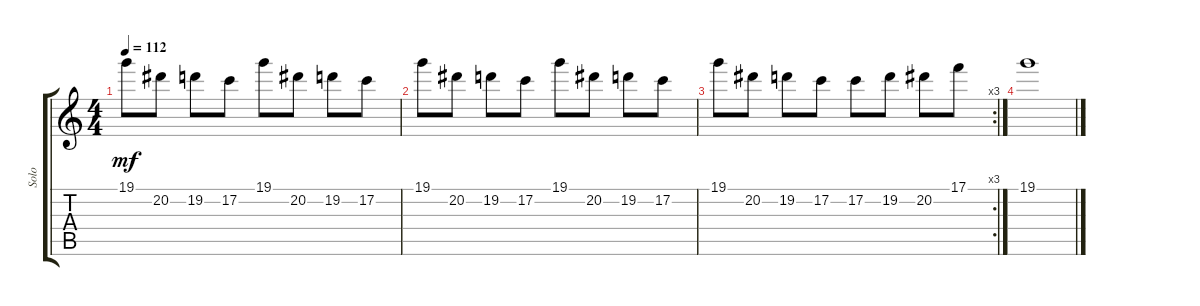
\track ("Solo" "Solo") {instrument electricguitarclean}
\staff {score tabs}
\tuning (C4 G3 Eb3 Bb2 F2 Bb2) {hide}
\ts (4 4)
\tempo 112
\clef g2
\ks c
19.1.8{dy mf} 20.2.8 19.2.8 17.2.8 19.1.8 20.2.8 19.2.8 17.2.8 |
19.1.8 20.2.8 19.2.8 17.2.8 19.1.8 20.2.8 19.2.8 17.2.8 |
\rc 3
19.1.8 20.2.8 19.2.8 17.2.8 17.2.8 19.2.8 20.2.8 17.1.8 |
19.1.1
